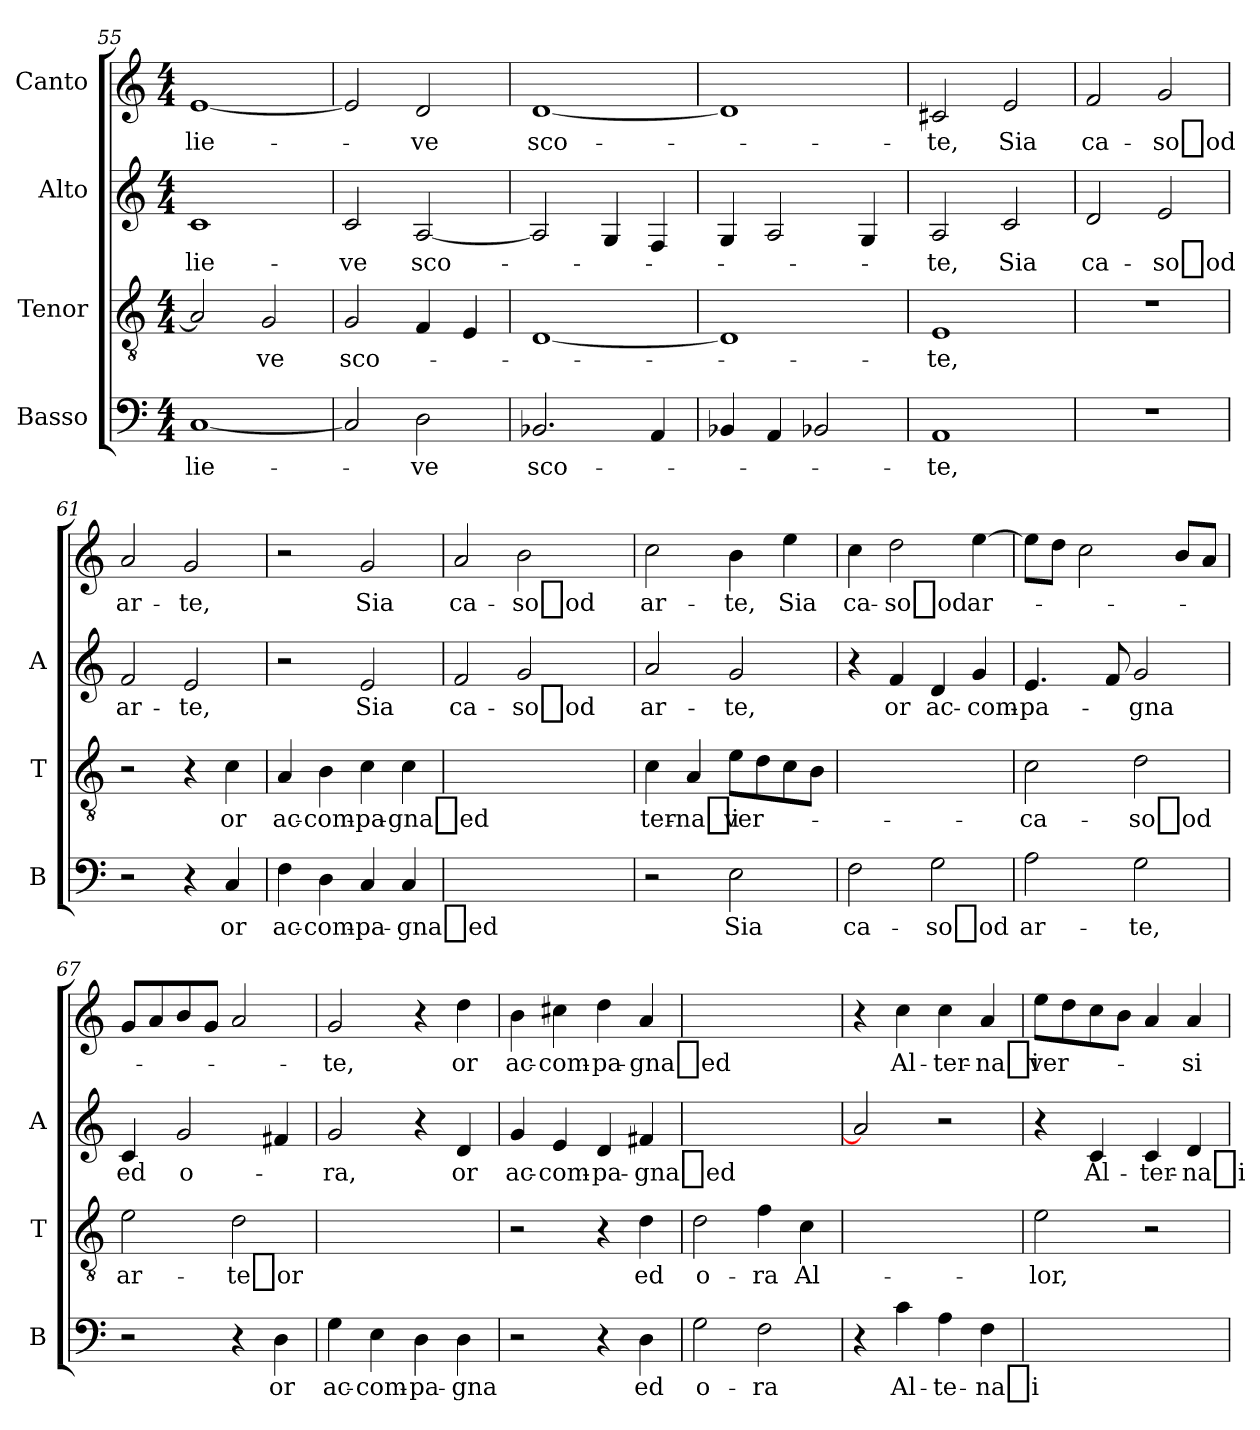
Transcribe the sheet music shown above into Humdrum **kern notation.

**kern	**text	**kern	**text	**kern	**text	**kern	**text
*part4	*part4	*part3	*part3	*part2	*part2	*part1	*part1
*staff4	*staff4	*staff3	*staff3	*staff2	*staff2	*staff1	*staff1
*I"Basso	*	*I"Tenor	*	*I"Alto	*	*I"Canto	*
*I'B	*	*I'T	*	*I'A	*	*	*
*clefF4	*	*clefGv2	*	*clefG2	*	*clefG2	*
*k[]	*	*k[]	*	*k[]	*	*k[]	*
*C:	*	*C:	*	*C:	*	*C:	*
*M4/4	*	*M4/4	*	*M4/4	*	*M4/4	*
=55	=55	=55	=55	=55	=55	=55	=55
[1C	lie-	2A]	.	1c	lie-	[1e	lie-
.	.	2G	-ve	.	.	.	.
=56	=56	=56	=56	=56	=56	=56	=56
2C]	.	2G	sco-	2c	-ve	2e]	.
2D	-ve	4F	.	[2A	sco-	2d	-ve
.	.	4E	.	.	.	.	.
=57	=57	=57	=57	=57	=57	=57	=57
2.BB-X	sco-	[1D	.	2A]	.	[1d	sco-
.	.	.	.	4G	.	.	.
4AA	.	.	.	4F	.	.	.
=58	=58	=58	=58	=58	=58	=58	=58
4BB-X	.	1D]	.	4G	.	1d]	.
4AA	.	.	.	2A	.	.	.
2BB-X	.	.	.	.	.	.	.
.	.	.	.	4G	.	.	.
=59	=59	=59	=59	=59	=59	=59	=59
1AA	-te,	1E	-te,	2A	-te,	2c#X	-te,
.	.	.	.	2c	-Sia	2e	-Sia
=60	=60	=60	=60	=60	=60	=60	=60
1r	.	1r	.	2d	ca-	2f	ca-
.	.	.	.	2e	-so_od	2g	-so_od
=61	=61	=61	=61	=61	=61	=61	=61
2r	.	2r	.	2f	ar-	2a	ar-
4r	.	4r	.	2e	-te,	2g	-te,
4C	-or	4c	-or	.	.	.	.
=62	=62	=62	=62	=62	=62	=62	=62
4F	ac-	4A	ac-	2r	.	2r	.
4D	com-	4B	com-	.	.	.	.
4C	pa-	4c	pa-	2e	-Sia	2g	-Sia
4C	-gna_ed	4c	-gna_ed	.	.	.	.
=63	=63	=63	=63	=63	=63	=63	=63
1ryy	.	1ryy	.	2f	ca-	2a	ca-
.	.	.	.	2g	-so_od	2b	-so_od
=64	=64	=64	=64	=64	=64	=64	=64
2r	.	4c	ter-	2a	ar-	2cc	ar-
.	.	4A	-na_i	.	.	.	.
2E	-Sia	8eL	ver-	2g	-te,	4b	-te,
.	.	8d	.	.	.	.	.
.	.	8c	.	.	.	4ee	-Sia
.	.	8BJ	.	.	.	.	.
=65	=65	=65	=65	=65	=65	=65	=65
2F	ca-	1ryy	.	4r	.	4cc	ca-
.	.	.	.	4f	-or	2dd	-so_od
2G	-so_od	.	.	4d	ac-	.	.
.	.	.	.	4g	com-	[4ee	ar-
=66	=66	=66	=66	=66	=66	=66	=66
2A	ar-	2c	ca-	4.e	pa-	8eeL]	.
.	.	.	.	.	.	8ddJ	.
.	.	.	.	.	.	2cc	.
.	.	.	.	8f	.	.	.
2G	-te,	2d	-so_od	2g	-gna	.	.
.	.	.	.	.	.	8bL	.
.	.	.	.	.	.	8aJ	.
=67	=67	=67	=67	=67	=67	=67	=67
2r	.	2e	ar-	4c	-ed	8gL	.
.	.	.	.	.	.	8a	.
.	.	.	.	2g	o-	8b	.
.	.	.	.	.	.	8gJ	.
4r	.	2d	-te_or	.	.	2a	.
4D	-or	.	.	4f#X	.	.	.
=68	=68	=68	=68	=68	=68	=68	=68
4G	ac-	1ryy	.	2g	-ra,	2g	-te,
4E	com-	.	.	.	.	.	.
4D	pa-	.	.	4r	.	4r	.
4D	-gna	.	.	4d	-or	4dd	-or
=69	=69	=69	=69	=69	=69	=69	=69
2r	.	2r	.	4g	ac-	4b	ac-
.	.	.	.	4e	com-	4cc#X	com-
4r	.	4r	.	4d	pa-	4dd	pa-
4D	-ed	4d	-ed	4f#X	-gna_ed	4a	-gna_ed
=70	=70	=70	=70	=70	=70	=70	=70
2G	o-	2d	o-	1ryy	.	1ryy	.
2F	-ra	4f	-ra	.	.	.	.
.	.	4c	Al-	.	.	.	.
=71	=71	=71	=71	=71	=71	=71	=71
4r	.	1ryy	.	2a]	.	4r	.
4c	Al-	.	.	.	.	4cc	Al-
4A	te-	.	.	2r	.	4cc	ter-
4F	-na_i	.	.	.	.	4a	-na_i
=72	=72	=72	=72	=72	=72	=72	=72
1ryy	.	2e	-lor,	4r	.	8eeL	ver-
.	.	.	.	.	.	8dd	.
.	.	.	.	4c	Al-	8cc	.
.	.	.	.	.	.	8bJ	.
.	.	2r	.	4c	ter-	4a	.
.	.	.	.	4d	-na_i	4a	-si
=	=	=	=	=	=	=	=
*-	*-	*-	*-	*-	*-	*-	*-
